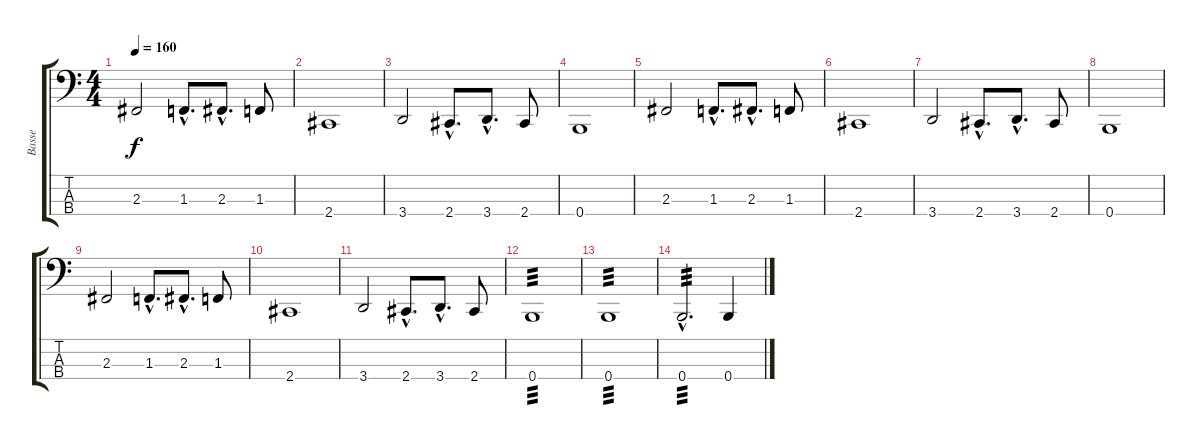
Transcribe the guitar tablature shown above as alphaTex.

\track ("Basse" "Basse") {instrument electricbasspick}
\staff {score tabs}
\tuning (D2 A1 E1 B0) {hide}
\ts (4 4)
\tempo 160
\clef f4
\ks c
2.3.2{dy f} 1.3{hac}.8{d} 2.3{hac}.8{d} 1.3.8 |
2.4.1 |
3.4.2 2.4{hac}.8{d} 3.4{hac}.8{d} 2.4.8 |
0.4.1 |
2.3.2 1.3{hac}.8{d} 2.3{hac}.8{d} 1.3.8 |
2.4.1 |
3.4.2 2.4{hac}.8{d} 3.4{hac}.8{d} 2.4.8 |
0.4.1 |
2.3.2 1.3{hac}.8{d} 2.3{hac}.8{d} 1.3.8 |
2.4.1 |
3.4.2 2.4{hac}.8{d} 3.4{hac}.8{d} 2.4.8 |
0.4.1{tp 3} |
0.4.1{tp 3} |
0.4{hac}.2{d tp 3} 0.4.4
